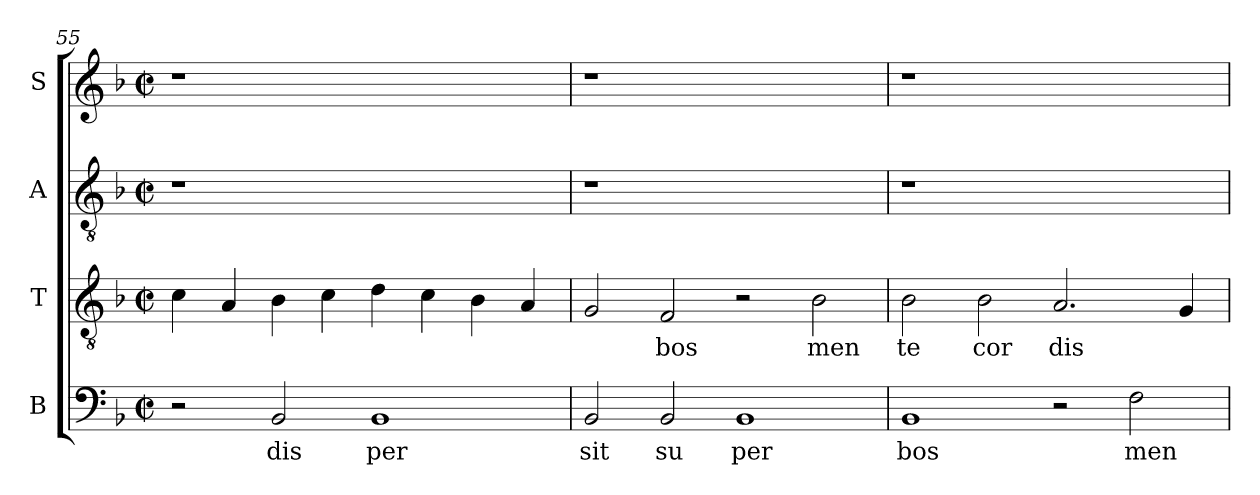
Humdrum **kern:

**kern	**text	**kern	**text	**kern	**kern
*part4	*part4	*part3	*part3	*part2	*part1
*staff4	*staff4	*staff3	*staff3	*staff2	*staff1
*I"B	*	*I"T	*	*I"A	*I"S
*I'B	*	*I'T	*	*I'A	*I'S
!!LO:PB:g=z
*clefF4	*	*clefGv2	*	*clefGv2	*clefG2
*k[b-]	*	*k[b-]	*	*k[b-]	*k[b-]
*F:	*	*F:	*	*F:	*F:
*M2/2	*	*M2/2	*	*M2/2	*M2/2
*met(c|)	*	*met(c|)	*	*met(c|)	*met(c|)
=55	=55	=55	=55	=55	=55
!	!	!	!LO:LY:b:cj	!	!
2r	.	4c\	.	1r	1r
!	!	!	!LO:LY:b:cj	!	!
.	.	4A/	.	.	.
!	!LO:LY:b:cj	!	!LO:LY:b:cj	!	!
2BB-/	dis	4B-\	.	.	.
!	!	!	!LO:LY:b:cj	!	!
.	.	4c\	.	.	.
!	!LO:LY:b:cj	!	!LO:LY:b:cj	!	!
1BB-	per	4d\	.	1ryy	1ryy
!	!	!	!LO:LY:b:cj	!	!
.	.	4c\	.	.	.
!	!	!	!LO:LY:b:cj	!	!
.	.	4B-\	.	.	.
!	!	!	!LO:LY:b:cj	!	!
.	.	4A/	.	.	.
=56	=56	=56	=56	=56	=56
!	!LO:LY:b:cj	!	!LO:LY:b:cj	!	!
2BB-/	sit	2G/	.	1r	1r
!	!LO:LY:b:cj	!	!LO:LY:b:cj	!	!
2BB-/	su	2F/	bos	.	.
!	!LO:LY:b:cj	!	!	!	!
1BB-	per	2r	.	1ryy	1ryy
!	!	!	!LO:LY:b:cj	!	!
.	.	2B-\	men	.	.
=57	=57	=57	=57	=57	=57
!	!LO:LY:b:cj	!	!LO:LY:b:cj	!	!
1BB-	bos	2B-\	te	1r	1r
!	!	!	!LO:LY:b:cj	!	!
.	.	2B-\	cor	.	.
!	!	!	!LO:LY:b:cj	!	!
2r	.	2.A/	dis	1ryy	1ryy
!	!LO:LY:b:cj	!	!	!	!
2F\	men	.	.	.	.
!	!	!	!LO:LY:b:cj	!	!
.	.	4G/	.	.	.
=	=	=	=	=	=
*-	*-	*-	*-	*-	*-
